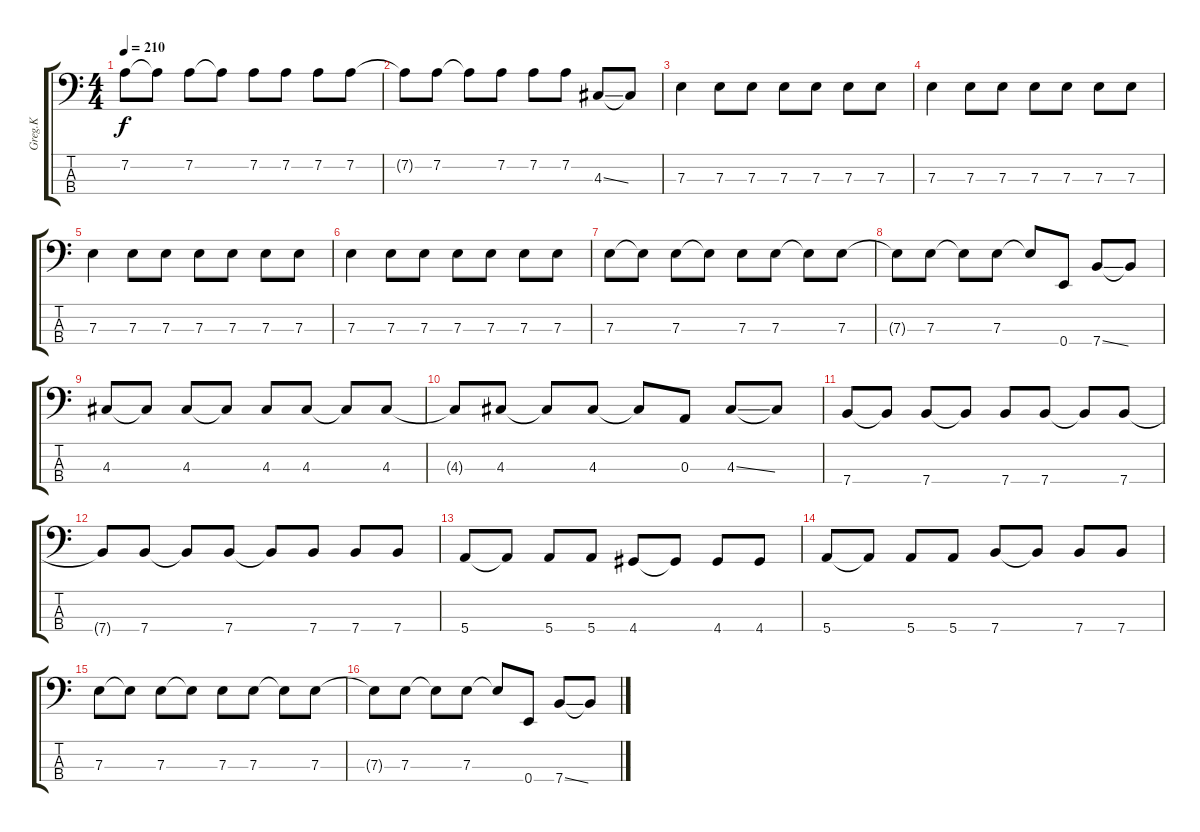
\track ("Greg.K" "Greg.K") {instrument electricbassfinger}
\staff {score tabs}
\tuning (G2 D2 A1 E1) {hide}
\ts (4 4)
\tempo 210
\clef f4
\ks c
7.2.8{dy f} 7.2{t}.8 7.2.8 7.2{t}.8 7.2.8 7.2.8 7.2.8 7.2.8 |
7.2{t}.8 7.2.8 7.2{t}.8 7.2.8 7.2.8 7.2.8 4.3{ss}.8 4.3{t}.8 |
7.3.4 7.3.8 7.3.8 7.3.8 7.3.8 7.3.8 7.3.8 |
7.3.4 7.3.8 7.3.8 7.3.8 7.3.8 7.3.8 7.3.8 |
7.3.4 7.3.8 7.3.8 7.3.8 7.3.8 7.3.8 7.3.8 |
7.3.4 7.3.8 7.3.8 7.3.8 7.3.8 7.3.8 7.3.8 |
7.3.8 7.3{t}.8 7.3.8 7.3{t}.8 7.3.8 7.3.8 7.3{t}.8 7.3.8 |
7.3{t}.8 7.3.8 7.3{t}.8 7.3.8 7.3{t}.8 0.4.8 7.4{ss}.8 7.4{t}.8 |
4.3.8 4.3{t}.8 4.3.8 4.3{t}.8 4.3.8 4.3.8 4.3{t}.8 4.3.8 |
4.3{t}.8 4.3.8 4.3{t}.8 4.3.8 4.3{t}.8 0.3.8 4.3{ss}.8 4.3{t}.8 |
7.4.8 7.4{t}.8 7.4.8 7.4{t}.8 7.4.8 7.4.8 7.4{t}.8 7.4.8 |
7.4{t}.8 7.4.8 7.4{t}.8 7.4.8 7.4{t}.8 7.4.8 7.4.8 7.4.8 |
5.4.8 5.4{t}.8 5.4.8 5.4.8 4.4.8 4.4{t}.8 4.4.8 4.4.8 |
5.4.8 5.4{t}.8 5.4.8 5.4.8 7.4.8 7.4{t}.8 7.4.8 7.4.8 |
7.3.8 7.3{t}.8 7.3.8 7.3{t}.8 7.3.8 7.3.8 7.3{t}.8 7.3.8 |
7.3{t}.8 7.3.8 7.3{t}.8 7.3.8 7.3{t}.8 0.4.8 7.4{ss}.8 7.4{t}.8
